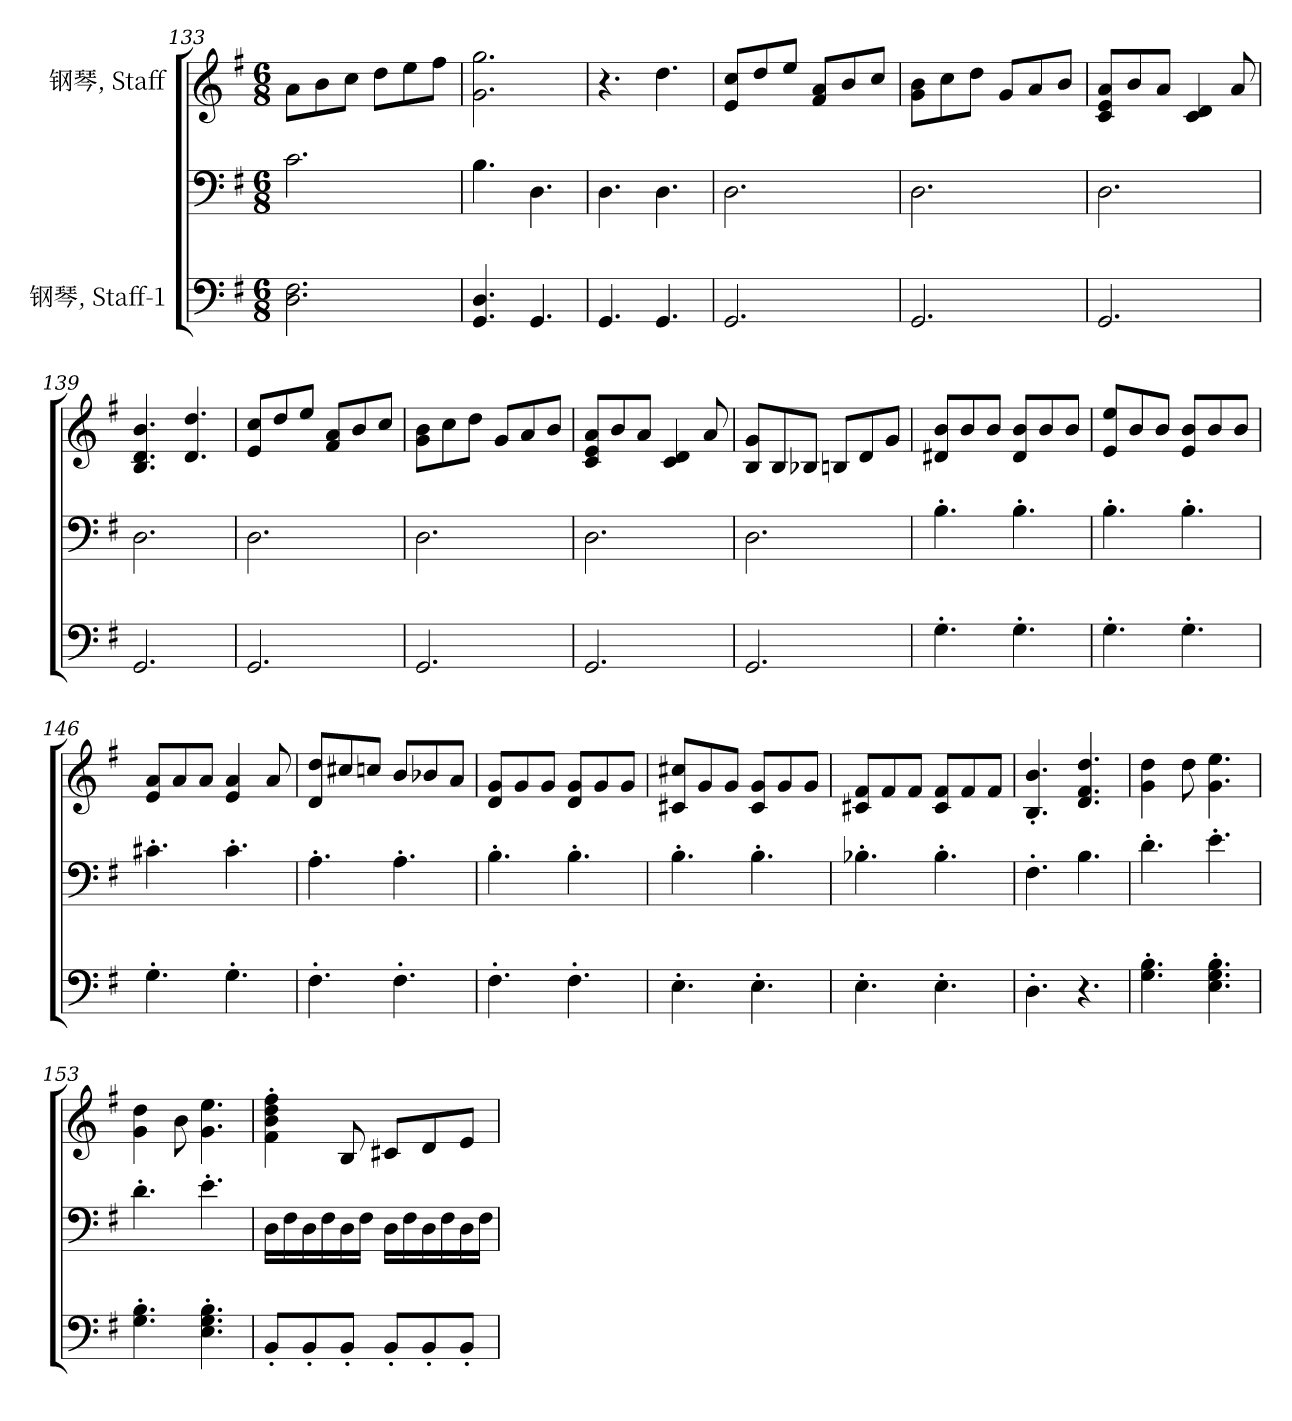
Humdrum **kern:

**kern	**kern	**kern
*part2	*part2	*part1
*staff3	*staff2	*staff1
*I"钢琴, Staff-1	*	*I"钢琴, Staff
*clefF4	*clefF4	*clefG2
*k[f#]	*k[f#]	*k[f#]
*M6/8	*M6/8	*M6/8
=133	=133	=133
2.D\ 2.F#\	2.c\	8a\L
.	.	8b\
.	.	8cc\J
.	.	8dd\L
.	.	8ee\
.	.	8ff#\J
=134	=134	=134
4.GG/ 4.D/	4.B\	2.g\ 2.gg\
4.GG/	4.D\	.
=135	=135	=135
4.GG/	4.D\	4.r
4.GG/	4.D\	4.dd\
=136	=136	=136
2.GG/	2.D\	8e/ 8cc/L
.	.	8dd/
.	.	8ee/J
.	.	8f#/ 8a/L
.	.	8b/
.	.	8cc/J
=137	=137	=137
2.GG/	2.D\	8g\ 8b\L
.	.	8cc\
.	.	8dd\J
.	.	8g/L
.	.	8a/
.	.	8b/J
=138	=138	=138
2.GG/	2.D\	8c/ 8e/ 8a/L
.	.	8b/
.	.	8a/J
.	.	4c/ 4d/
.	.	8a/
!!LO:LB:g=z
=139	=139	=139
2.GG/	2.D\	4.B/ 4.d/ 4.b/
.	.	4.d/ 4.dd/
=140	=140	=140
2.GG/	2.D\	8e/ 8cc/L
.	.	8dd/
.	.	8ee/J
.	.	8f#/ 8a/L
.	.	8b/
.	.	8cc/J
=141	=141	=141
2.GG/	2.D\	8g\ 8b\L
.	.	8cc\
.	.	8dd\J
.	.	8g/L
.	.	8a/
.	.	8b/J
=142	=142	=142
2.GG/	2.D\	8c/ 8e/ 8a/L
.	.	8b/
.	.	8a/J
.	.	4c/ 4d/
.	.	8a/
=143	=143	=143
2.GG/	2.D\	8B/ 8g/L
.	.	8B/
.	.	8B-X/J
.	.	8Bn/L
.	.	8d/
.	.	8g/J
=144	=144	=144
4.G'\	4.B'\	8d#X/ 8b/L
.	.	8b/
.	.	8b/J
4.G'\	4.B'\	8d#/ 8b/L
.	.	8b/
.	.	8b/J
!!LO:PB:g=z
=145	=145	=145
4.G'\	4.B'\	8e/ 8ee/L
.	.	8b/
.	.	8b/J
4.G'\	4.B'\	8e/ 8b/L
.	.	8b/
.	.	8b/J
=146	=146	=146
4.G'\	4.c#X'\	8e/ 8a/L
.	.	8a/
.	.	8a/J
4.G'\	4.c#'\	4e/ 4a/
.	.	8a/
=147	=147	=147
4.F#'\	4.A'\	8d/ 8dd/L
.	.	8cc#X/
.	.	8ccn/J
4.F#'\	4.A'\	8b/L
.	.	8b-X/
.	.	8a/J
=148	=148	=148
4.F#'\	4.B'\	8d/ 8g/L
.	.	8g/
.	.	8g/J
4.F#'\	4.B'\	8d/ 8g/L
.	.	8g/
.	.	8g/J
=149	=149	=149
4.E'\	4.B'\	8c#X/ 8cc#X/L
.	.	8g/
.	.	8g/J
4.E'\	4.B'\	8c#/ 8g/L
.	.	8g/
.	.	8g/J
=150	=150	=150
4.E'\	4.B-X'\	8c#X/ 8f#/L
.	.	8f#/
.	.	8f#/J
4.E'\	4.B-'\	8c#/ 8f#/L
.	.	8f#/
.	.	8f#/J
!!LO:LB:g=z
=151	=151	=151
4.D'\	4.F#'\	4.B/' 4.b/'
4.r	4.B\	4.d/ 4.f#/ 4.dd/
=152	=152	=152
4.G\' 4.B\'	4.d'\	4g\ 4dd\
.	.	8dd\
4.E\' 4.G\' 4.B\'	4.e'\	4.g\ 4.ee\
=153	=153	=153
4.G\' 4.B\'	4.d'\	4g\ 4dd\
.	.	8b\
4.E\' 4.G\' 4.B\'	4.e'\	4.g\ 4.ee\
=154	=154	=154
8BB'/L	16D\LL	4f#\' 4b\' 4dd\' 4ff#\'
.	16F#\	.
8BB'/	16D\	.
.	16F#\	.
8BB'/J	16D\	8B/
.	16F#\JJ	.
8BB'/L	16D\LL	8c#X/L
.	16F#\	.
8BB'/	16D\	8d/
.	16F#\	.
8BB'/J	16D\	8e/J
.	16F#\JJ	.
=	=	=
*-	*-	*-
